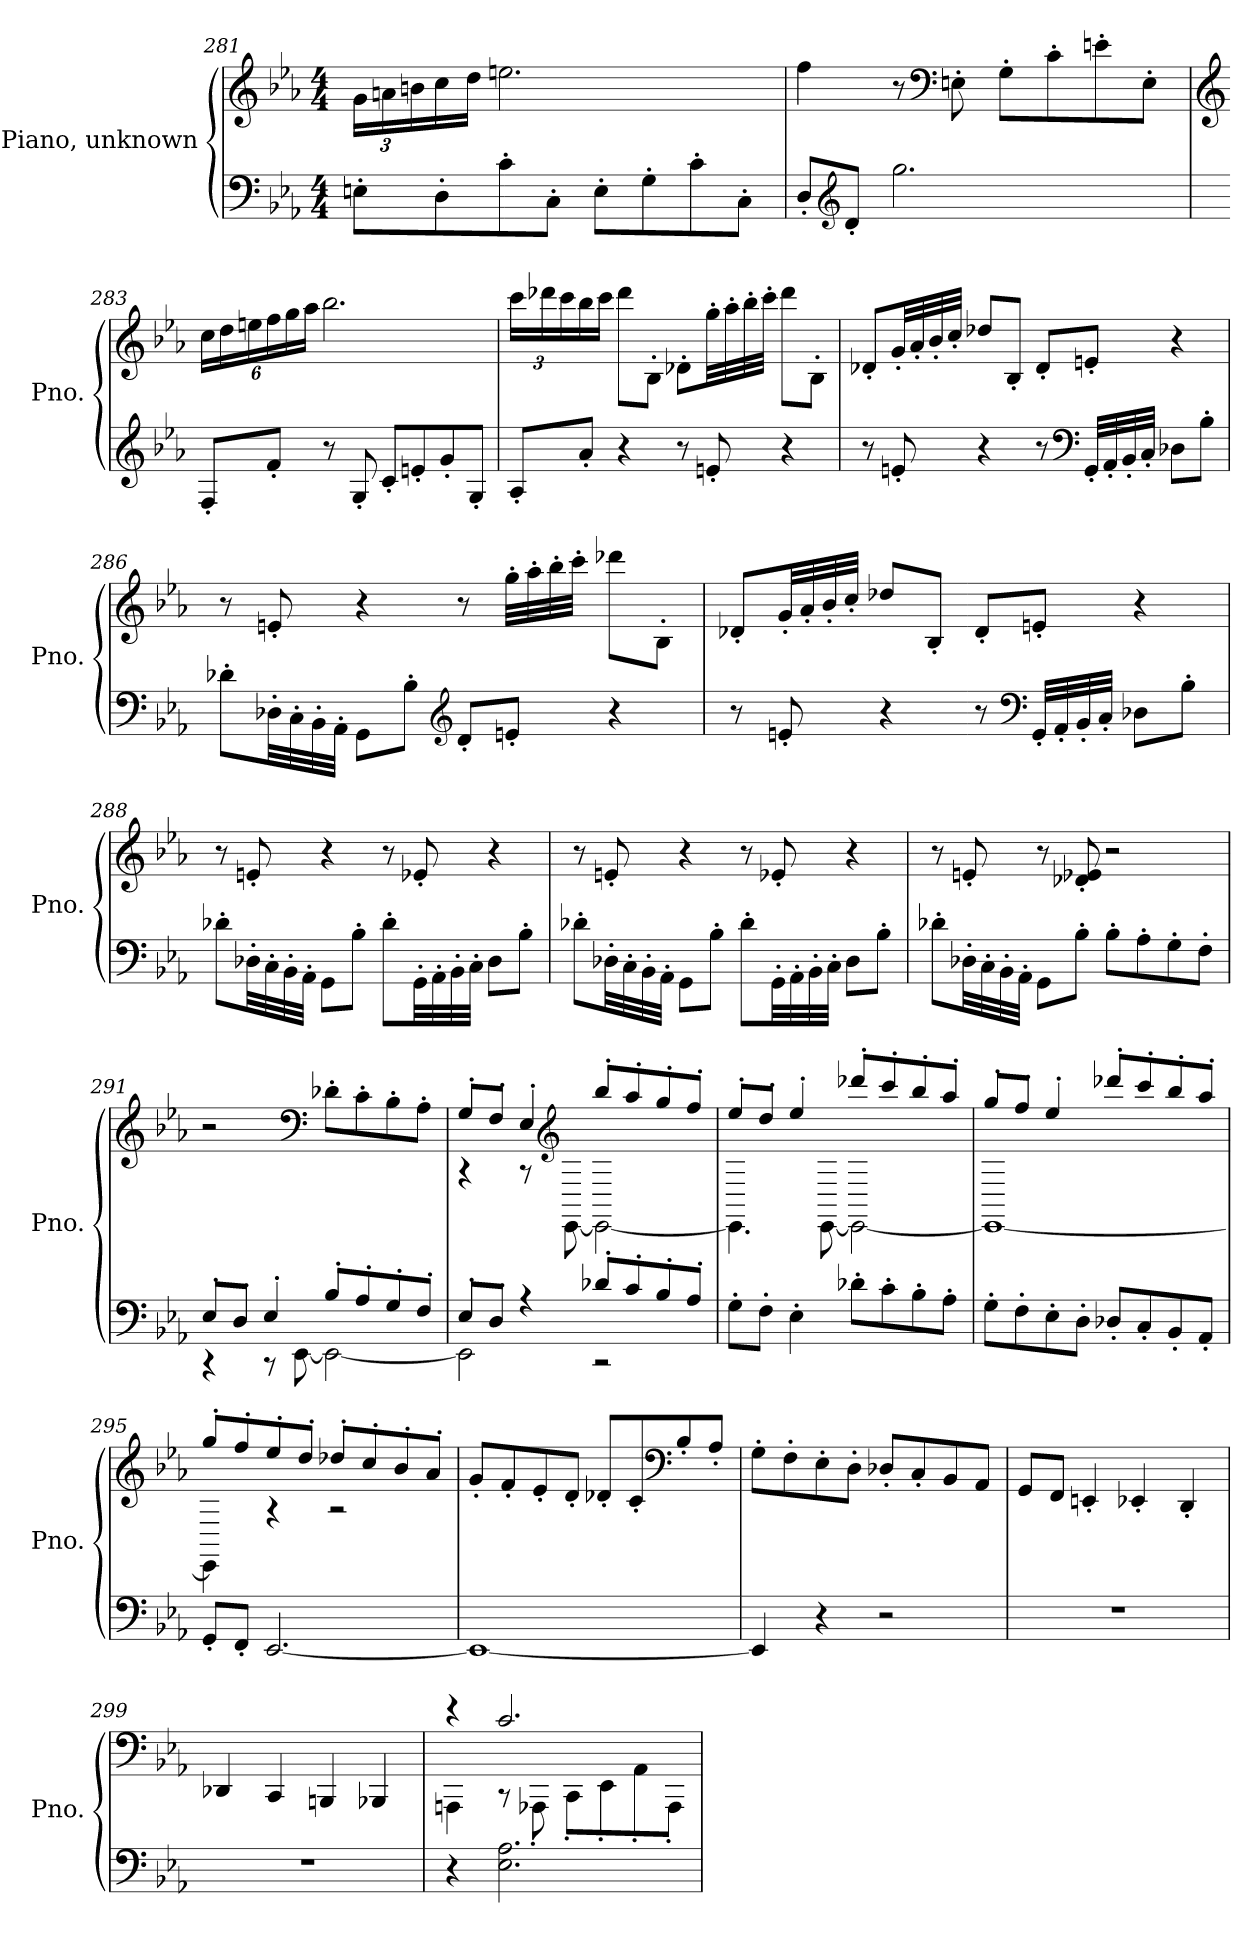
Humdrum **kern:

**kern	**kern
*part1	*part1
*staff2	*staff1
*I"Piano, unknown	*
*I'Pno.	*
*clefF4	*clefG2
*k[b-e-a-]	*k[b-e-a-]
*M4/4	*M4/4
*	*Xbrackettup
=281	=281
8En'\L	24g\LL
.	24an\
.	24bn\
8D'\	16cc\
.	16dd\JJ
8c'\	2.een\
8C'\J	.
8E'\L	.
8G'\	.
8c'\	.
8C'\J	.
=282	=282
8D'/L	4ff\
*clefG2	*
8d'/J	.
2.gg\	8r
*	*clefF4
.	8En'\
.	8G'\L
.	8c'\
.	8en'\
.	8E'\J
!!LO:LB:g=z
=283	=283
*	*clefG2
8F'/L	24cc\LL
.	24dd\
.	24een\
8f'/J	24ff\
.	24gg\
.	24aa-\JJ
8r	2.bb-\
8G'/	.
8c'/L	.
8en'/	.
8g'/	.
8G'/J	.
=284	=284
8A-'/L	24ccc\LL
.	24ddd-X\
.	24ccc\
8a-'/J	16bb-\
.	16ccc\JJ
4r	8ddd-\L
.	8B-'\J
8r	8d-X'\L
8en'/	32gg'\LL
.	32aa-'\
.	32bb-'\
.	32ccc'\JJJ
4r	8ddd-\L
.	8B-'\J
!!LO:PB:g=z
=285	=285
8r	8d-X'/L
8en'/	32g'/LL
.	32a-'/
.	32b-'/
.	32cc'/JJJ
4r	8dd-X/L
.	8B-'/J
8r	8d-'/L
*clefF4	*
32GG'/LLL	8en'/J
32AA-'/	.
32BB-'/	.
32C'/JJJ	.
8D-X\L	4r
8B-'\J	.
=286	=286
8d-X'\L	8r
32D-X'\LL	8en'/
32C'\	.
32BB-'\	.
32AA-'\JJJ	.
8GG\L	4r
8B-'\J	.
*clefG2	*
8d-'/L	8r
8en'/J	32gg'\LLL
.	32aa-'\
.	32bb-'\
.	32ccc'\JJJ
4r	8ddd-X\L
.	8B-'\J
!!LO:LB:g=z
=287	=287
8r	8d-X'/L
8en'/	32g'/LL
.	32a-'/
.	32b-'/
.	32cc'/JJJ
4r	8dd-X/L
.	8B-'/J
8r	8d-'/L
*clefF4	*
32GG'/LLL	8en'/J
32AA-'/	.
32BB-'/	.
32C'/JJJ	.
8D-X\L	4r
8B-'\J	.
=288	=288
8d-X'\L	8r
32D-X'\LL	8en'/
32C'\	.
32BB-'\	.
32AA-'\JJJ	.
8GG\L	4r
8B-'\J	.
8d-'\L	8r
32GG'\LL	8e-X'/
32AA-'\	.
32BB-'\	.
32C'\JJJ	.
8D-\L	4r
8B-'\J	.
!!LO:LB:g=z
=289	=289
8d-X'\L	8r
32D-X'\LL	8en'/
32C'\	.
32BB-'\	.
32AA-'\JJJ	.
8GG\L	4r
8B-'\J	.
8d-'\L	8r
32GG'\LL	8e-X'/
32AA-'\	.
32BB-'\	.
32C'\JJJ	.
8D-\L	4r
8B-'\J	.
=290	=290
8d-X'\L	8r
32D-X'\LL	8en'/
32C'\	.
32BB-'\	.
32AA-'\JJJ	.
8GG\L	8r
8B-'\J	8d-X/' 8e-X/'
8B-'\L	2r
8A-'\	.
8G'\	.
8F'\J	.
=291	=291
*^	*
8E-'/L	4r	2r
8D'/J	.	.
4E-'/	8r	.
.	[8EE-\	.
*	*	*clefF4
8B-'/L	2EE-\_	8d-X'\L
8A-'/	.	8c'\
8G'/	.	8B-'\
8F'/J	.	8A-'\J
!!LO:LB:g=z
=292	=292	=292
*	*	*^
8E-'/L	2EE-\]	8G'/L	4r
8D'/J	.	8F'/J	.
4r	.	4E-'/	8r
*	*	*clefG2	*
.	.	.	[8EE-\
8d-X'/L	2r	8bb-'/L	2EE-\_
8c'/	.	8aa-'/	.
8B-'/	.	8gg'/	.
8A-'/J	.	8ff'/J	.
*v	*v	*	*
=293	=293	=293
8G'\L	8ee-'/L	4.EE-\]
8F'\J	8dd'/J	.
4E-'\	4ee-'/	.
.	.	[8EE-\
8d-X'\L	8ddd-X'/L	2EE-\_
8c'\	8ccc'/	.
8B-'\	8bb-'/	.
8A-'\J	8aa-'/J	.
=294	=294	=294
8G'\L	8gg'/L	1EE-_
8F'\	8ff'/J	.
8E-'\	4ee-'/	.
8D'\J	.	.
8D-X'/L	8ddd-X'/L	.
8C'/	8ccc'/	.
8BB-'/	8bb-'/	.
8AA-'/J	8aa-'/J	.
=295	=295	=295
8GG'/L	8gg'/L	4EE-\]
8FF'/J	8ff'/	.
[2.EE-/	8ee-'/	4r
.	8dd'/J	.
.	8dd-X'/L	2r
.	8cc'/	.
.	8b-'/	.
.	8a-'/J	.
*	*v	*v
!!LO:LB:g=z
=296	=296
1EE-_	8g'/L
.	8f'/
.	8e-'/
.	8d'/J
.	8d-X'/L
.	8c'/
*	*clefF4
.	8B-'/
.	8A-'/J
=297	=297
4EE-/]	8G'\L
.	8F'\
4r	8E-'\
.	8D'\J
2r	8D-X'/L
.	8C'/
.	8BB-/
.	8AA-/J
=298	=298
1r	8GG/L
.	8FF/J
.	4EEn'/
.	4EE-X'/
.	4DD'/
=299	=299
1r	4DD-X/
.	4CC/
.	4BBBn/
.	4BBB-X/
!!LO:LB:g=z
=300	=300
*	*^
4r	4r	4AAAn\
2.E-\ 2.A-\	2.c/	8r
.	.	8AAA-X'\
.	.	8CC'\L
.	.	8EE-'\
.	.	8AA-'\
.	.	8AAA-'\J
*	*v	*v
=	=
*-	*-
